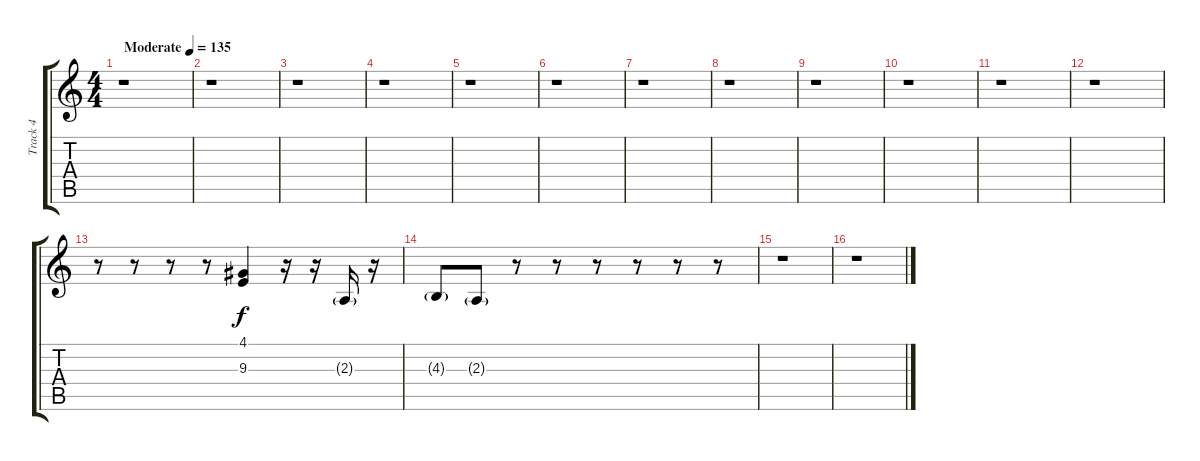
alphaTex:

\track ("Track 4" "Track 4") {instrument fx1rain}
\staff {score tabs}
\tuning (E4 B3 G3 D3 A2 E2) {hide}
\ts (4 4)
\tempo (135 "Moderate")
\clef g2
\ks c
r.1{dy f instrument fx1rain} |
r.1 |
r.1 |
r.1 |
r.1 |
r.1 |
r.1 |
r.1 |
r.1 |
r.1 |
r.1 |
r.1 |
r.8 r.8 r.8 r.8 (4.1 9.3).4 r.16 r.16 2.3{g}.16 r.16 |
4.3{g}.8 2.3{g}.8 r.8 r.8 r.8 r.8 r.8 r.8 |
r.1 |
r.1
